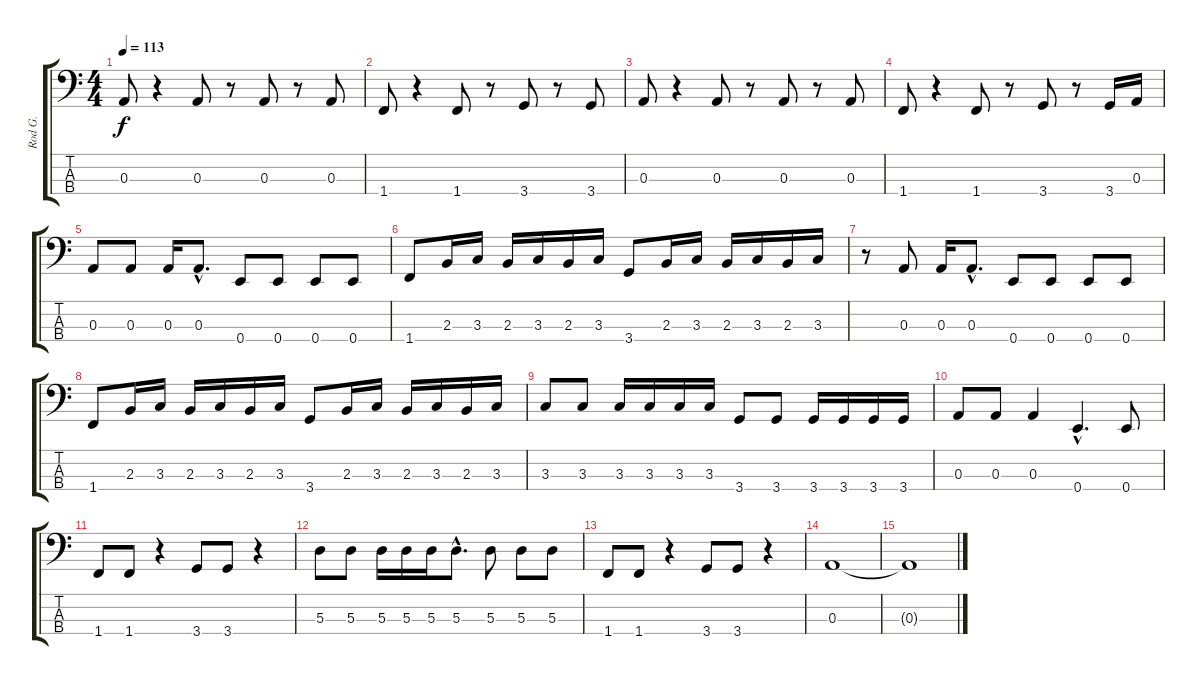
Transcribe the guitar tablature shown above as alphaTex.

\track ("Rod G." "Rod G.") {instrument electricbasspick}
\staff {score tabs}
\tuning (G2 D2 A1 E1) {hide}
\ts (4 4)
\tempo 113
\clef f4
\ks c
0.3.8{dy f} r.4 0.3.8 r.8 0.3.8 r.8 0.3.8 |
1.4.8 r.4 1.4.8 r.8 3.4.8 r.8 3.4.8 |
0.3.8 r.4 0.3.8 r.8 0.3.8 r.8 0.3.8 |
1.4.8 r.4 1.4.8 r.8 3.4.8 r.8 3.4.16 0.3.16 |
0.3.8 0.3.8 0.3.16 0.3{hac}.8{d} 0.4.8 0.4.8 0.4.8 0.4.8 |
1.4.8 2.3.16 3.3.16 2.3.16 3.3.16 2.3.16 3.3.16 3.4.8 2.3.16 3.3.16 2.3.16 3.3.16 2.3.16 3.3.16 |
r.8 0.3.8 0.3.16 0.3{hac}.8{d} 0.4.8 0.4.8 0.4.8 0.4.8 |
1.4.8 2.3.16 3.3.16 2.3.16 3.3.16 2.3.16 3.3.16 3.4.8 2.3.16 3.3.16 2.3.16 3.3.16 2.3.16 3.3.16 |
3.3.8 3.3.8 3.3.16 3.3.16 3.3.16 3.3.16 3.4.8 3.4.8 3.4.16 3.4.16 3.4.16 3.4.16 |
0.3.8 0.3.8 0.3.4 0.4{hac}.4{d} 0.4.8 |
1.4.8 1.4.8 r.4 3.4.8 3.4.8 r.4 |
5.3.8 5.3.8 5.3.16 5.3.16 5.3.16 5.3{hac}.8{d} 5.3.8 5.3.8 5.3.8 |
1.4.8 1.4.8 r.4 3.4.8 3.4.8 r.4 |
0.3.1 |
0.3{t}.1
